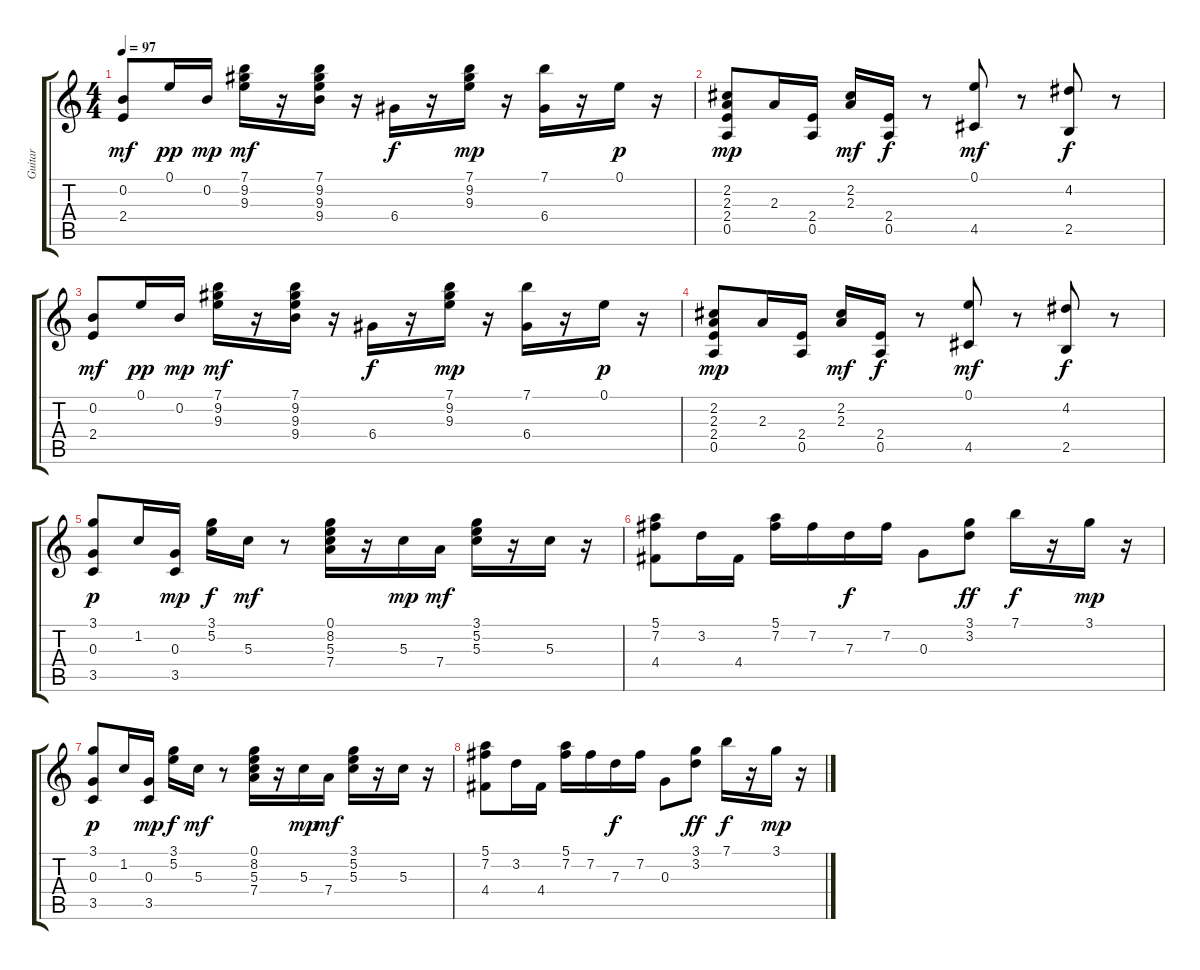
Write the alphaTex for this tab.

\track ("Guitar" "Guitar") {instrument acousticguitarnylon}
\staff {score tabs}
\tuning (E4 B3 G3 D3 A2 E2) {hide}
\ts (4 4)
\tempo 97
\clef g2
\ks c
(0.2 2.4).8{dy mf} 0.1.16{dy pp} 0.2.16{dy mp} (7.1 9.2 9.3).16{dy mf} r.16 (7.1 9.2 9.3 9.4).16 r.16 6.4.16{dy f} r.16 (7.1 9.2 9.3).16{dy mp} r.16 (7.1 6.4).16 r.16 0.1.16{dy p} r.16 |
(2.2 2.3 2.4 0.5).8{dy mp} 2.3.16 (2.4 0.5).16 (2.2 2.3).16{dy mf} (2.4 0.5).16{dy f} r.8 (0.1 4.5).8{dy mf} r.8 (4.2 2.5).8{dy f} r.8 |
(0.2 2.4).8{dy mf} 0.1.16{dy pp} 0.2.16{dy mp} (7.1 9.2 9.3).16{dy mf} r.16 (7.1 9.2 9.3 9.4).16 r.16 6.4.16{dy f} r.16 (7.1 9.2 9.3).16{dy mp} r.16 (7.1 6.4).16 r.16 0.1.16{dy p} r.16 |
(2.2 2.3 2.4 0.5).8{dy mp} 2.3.16 (2.4 0.5).16 (2.2 2.3).16{dy mf} (2.4 0.5).16{dy f} r.8 (0.1 4.5).8{dy mf} r.8 (4.2 2.5).8{dy f} r.8 |
(3.1 0.3 3.5).8{dy p} 1.2.16 (0.3 3.5).16{dy mp} (3.1 5.2).16{dy f} 5.3.16{dy mf} r.8 (0.1 8.2 5.3 7.4).16 r.16 5.3.16{dy mp} 7.4.16{dy mf} (3.1 5.2 5.3).16 r.16 5.3.16 r.16 |
(5.1 7.2 4.4).8 3.2.16 4.4.16 (5.1 7.2).16 7.2.16 7.3.16{dy f} 7.2.16 0.3.8 (3.1 3.2).8{dy ff} 7.1.16{dy f} r.16 3.1.16{dy mp} r.16 |
(3.1 0.3 3.5).8{dy p} 1.2.16 (0.3 3.5).16{dy mp} (3.1 5.2).16{dy f} 5.3.16{dy mf} r.8 (0.1 8.2 5.3 7.4).16 r.16 5.3.16{dy mp} 7.4.16{dy mf} (3.1 5.2 5.3).16 r.16 5.3.16 r.16 |
(5.1 7.2 4.4).8 3.2.16 4.4.16 (5.1 7.2).16 7.2.16 7.3.16{dy f} 7.2.16 0.3.8 (3.1 3.2).8{dy ff} 7.1.16{dy f} r.16 3.1.16{dy mp} r.16
